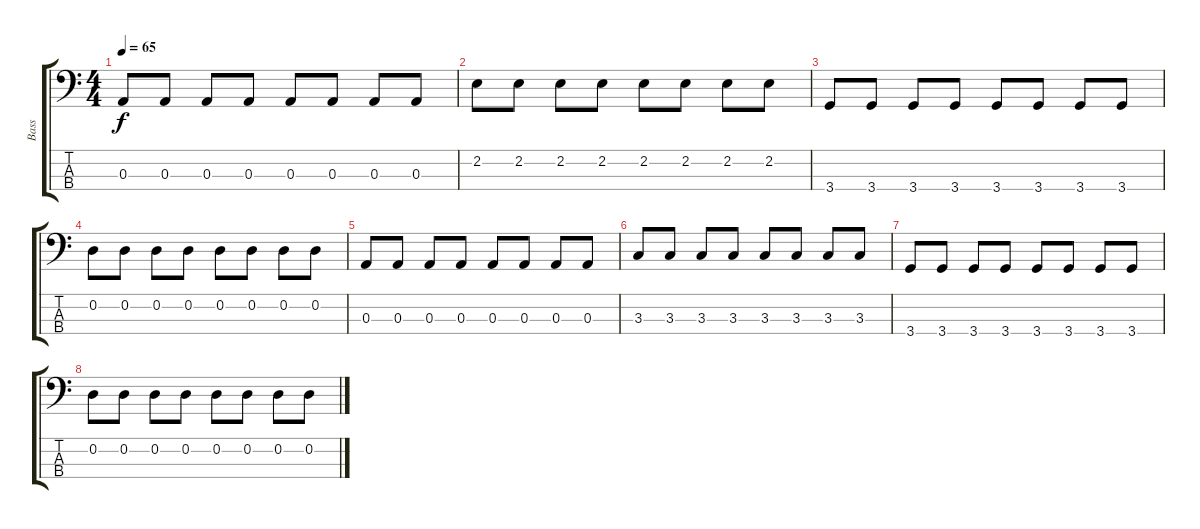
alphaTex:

\track ("Bass" "Bass") {instrument electricbassfinger}
\staff {score tabs}
\tuning (G2 D2 A1 E1) {hide}
\ts (4 4)
\tempo 65
\clef f4
\ks c
0.3.8{dy f} 0.3.8 0.3.8 0.3.8 0.3.8 0.3.8 0.3.8 0.3.8 |
2.2.8 2.2.8 2.2.8 2.2.8 2.2.8 2.2.8 2.2.8 2.2.8 |
3.4.8 3.4.8 3.4.8 3.4.8 3.4.8 3.4.8 3.4.8 3.4.8 |
0.2.8 0.2.8 0.2.8 0.2.8 0.2.8 0.2.8 0.2.8 0.2.8 |
0.3.8 0.3.8 0.3.8 0.3.8 0.3.8 0.3.8 0.3.8 0.3.8 |
3.3.8 3.3.8 3.3.8 3.3.8 3.3.8 3.3.8 3.3.8 3.3.8 |
3.4.8 3.4.8 3.4.8 3.4.8 3.4.8 3.4.8 3.4.8 3.4.8 |
0.2.8 0.2.8 0.2.8 0.2.8 0.2.8 0.2.8 0.2.8 0.2.8
